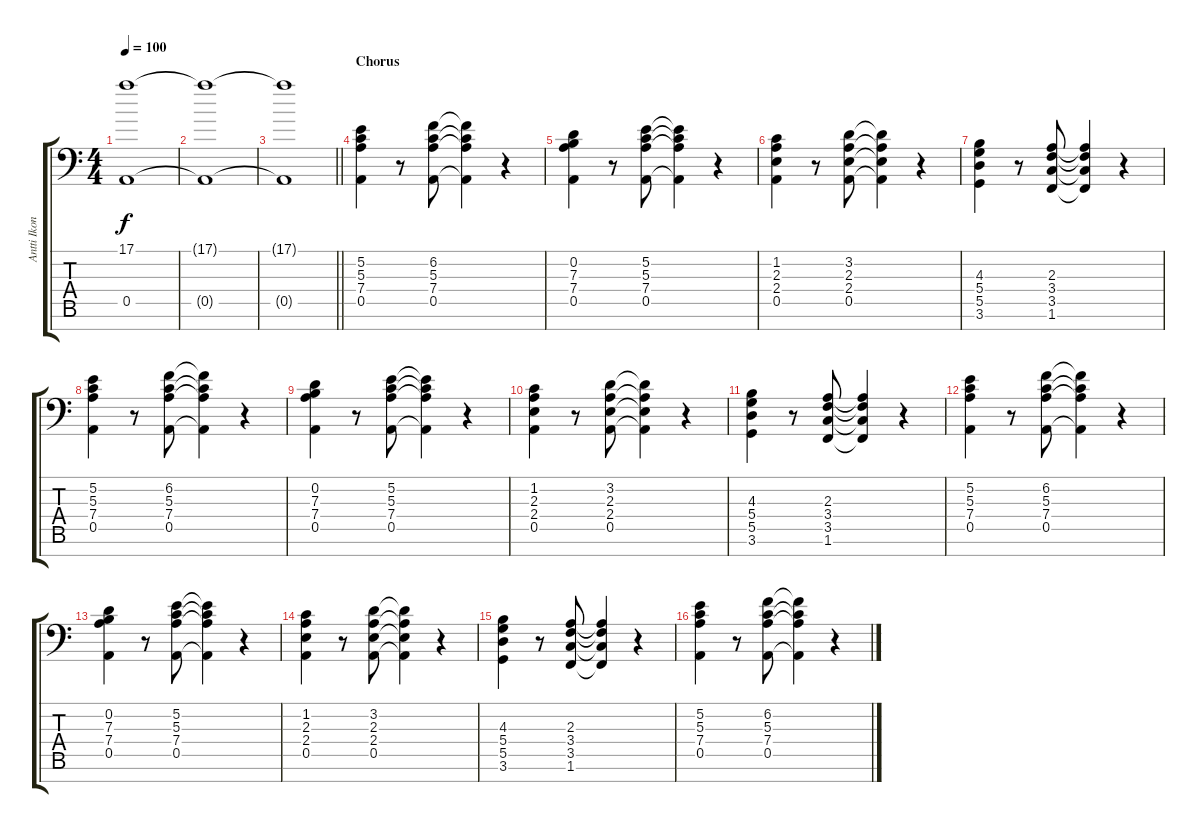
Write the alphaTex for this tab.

\track ("Antti Ikonen" "Antti Ikon") {instrument stringensemble1}
\staff {score tabs}
\tuning (E4 B3 G3 D3 A2 E2 A1) {hide}
\ts (4 4)
\tempo 100
\clef f4
\ks c
(17.1{t} 0.5{t}).1{dy f} |
(17.1{t} 0.5{t}).1 |
\barLineRight lightlight
(17.1{t} 0.5{t}).1 |
\section ("" "Chorus")
(5.2 5.3 7.4 0.5).4 r.8 (6.2 5.3 7.4 0.5).8 (6.2{t} 5.3{t} 7.4{t} 0.5{t}).4 r.4 |
(0.2 7.3 7.4 0.5).4 r.8 (5.2 5.3 7.4 0.5).8 (5.2{t} 5.3{t} 7.4{t} 0.5{t}).4 r.4 |
(1.2 2.3 2.4 0.5).4 r.8 (3.2 2.3 2.4 0.5).8 (3.2{t} 2.3{t} 2.4{t} 0.5{t}).4 r.4 |
(4.3 5.4 5.5 3.6).4 r.8 (2.3 3.4 3.5 1.6).8 (2.3{t} 3.4{t} 3.5{t} 1.6{t}).4 r.4 |
(5.2 5.3 7.4 0.5).4 r.8 (6.2 5.3 7.4 0.5).8 (6.2{t} 5.3{t} 7.4{t} 0.5{t}).4 r.4 |
(0.2 7.3 7.4 0.5).4 r.8 (5.2 5.3 7.4 0.5).8 (5.2{t} 5.3{t} 7.4{t} 0.5{t}).4 r.4 |
(1.2 2.3 2.4 0.5).4 r.8 (3.2 2.3 2.4 0.5).8 (3.2{t} 2.3{t} 2.4{t} 0.5{t}).4 r.4 |
(4.3 5.4 5.5 3.6).4 r.8 (2.3 3.4 3.5 1.6).8 (2.3{t} 3.4{t} 3.5{t} 1.6{t}).4 r.4 |
(5.2 5.3 7.4 0.5).4 r.8 (6.2 5.3 7.4 0.5).8 (6.2{t} 5.3{t} 7.4{t} 0.5{t}).4 r.4 |
(0.2 7.3 7.4 0.5).4 r.8 (5.2 5.3 7.4 0.5).8 (5.2{t} 5.3{t} 7.4{t} 0.5{t}).4 r.4 |
(1.2 2.3 2.4 0.5).4 r.8 (3.2 2.3 2.4 0.5).8 (3.2{t} 2.3{t} 2.4{t} 0.5{t}).4 r.4 |
(4.3 5.4 5.5 3.6).4 r.8 (2.3 3.4 3.5 1.6).8 (2.3{t} 3.4{t} 3.5{t} 1.6{t}).4 r.4 |
(5.2 5.3 7.4 0.5).4 r.8 (6.2 5.3 7.4 0.5).8 (6.2{t} 5.3{t} 7.4{t} 0.5{t}).4 r.4
